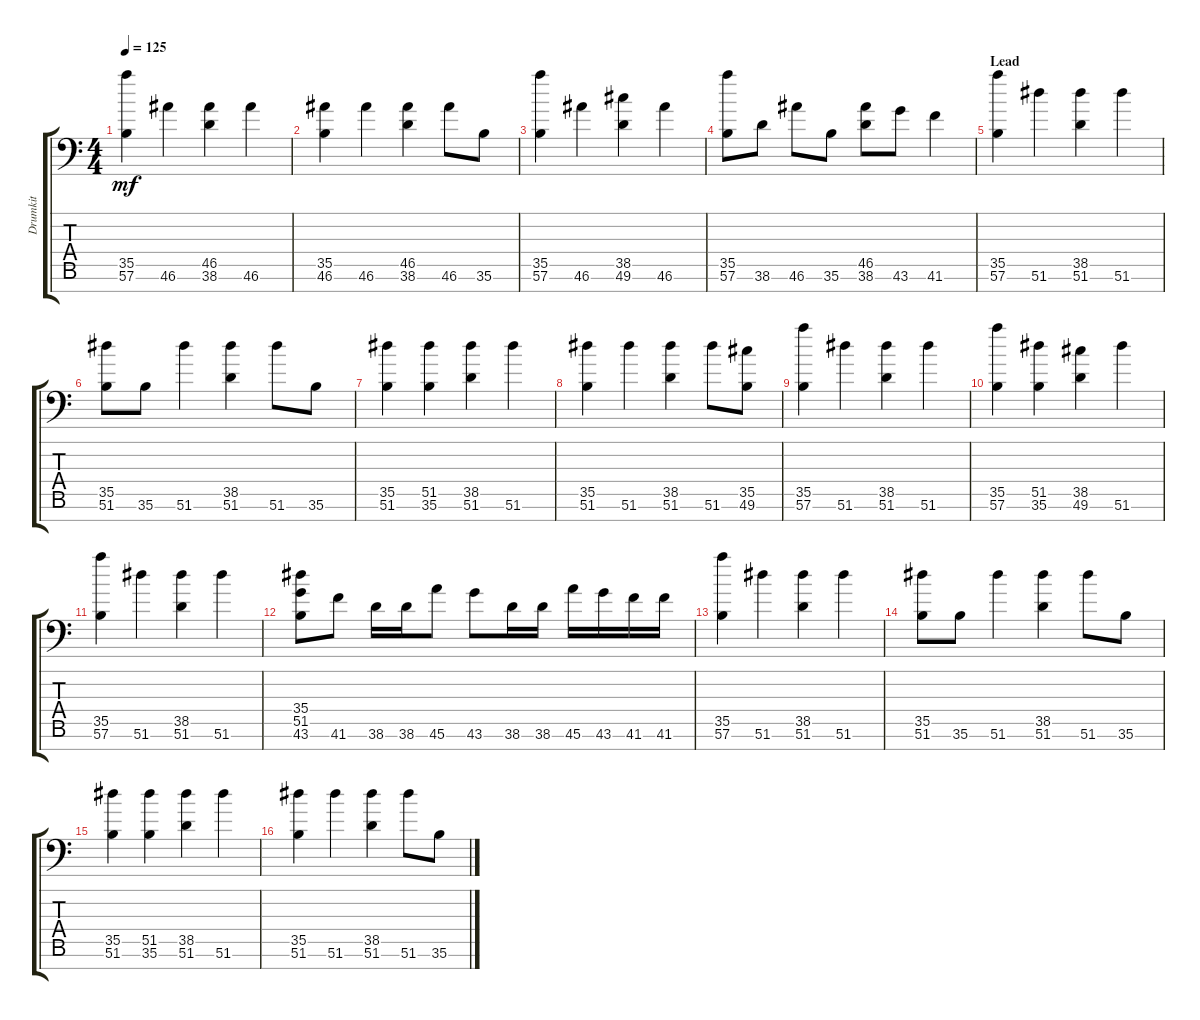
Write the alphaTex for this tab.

\track ("Drumkit" "Drumkit") {instrument acousticgrandpiano}
\staff {score tabs}
\tuning (C-1 C-1 C-1 C-1 C-1 C-1 C-1) {hide}
\ts (4 4)
\tempo 125
\clef f4
\ks c
(35.5 57.6).4{dy mf} 46.6.4 (46.5 38.6).4 46.6.4 |
(35.5 46.6).4 46.6.4 (46.5 38.6).4 46.6.8 35.6.8 |
(35.5 57.6).4 46.6.4 (38.5 49.6).4 46.6.4 |
(35.5 57.6).8 38.6.8 46.6.8 35.6.8 (46.5 38.6).8 43.6.8 41.6.4 |
\section ("" "Lead")
(35.5 57.6).4 51.6.4 (38.5 51.6).4 51.6.4 |
(35.5 51.6).8 35.6.8 51.6.4 (38.5 51.6).4 51.6.8 35.6.8 |
(35.5 51.6).4 (51.5 35.6).4 (38.5 51.6).4 51.6.4 |
(35.5 51.6).4 51.6.4 (38.5 51.6).4 51.6.8 (35.5 49.6).8 |
(35.5 57.6).4 51.6.4 (38.5 51.6).4 51.6.4 |
(35.5 57.6).4 (51.5 35.6).4 (38.5 49.6).4 51.6.4 |
(35.5 57.6).4 51.6.4 (38.5 51.6).4 51.6.4 |
(35.4 51.5 43.6).8 41.6.8 38.6.16 38.6.16 45.6.8 43.6.8 38.6.16 38.6.16 45.6.16 43.6.16 41.6.16 41.6.16 |
(35.5 57.6).4 51.6.4 (38.5 51.6).4 51.6.4 |
(35.5 51.6).8 35.6.8 51.6.4 (38.5 51.6).4 51.6.8 35.6.8 |
(35.5 51.6).4 (51.5 35.6).4 (38.5 51.6).4 51.6.4 |
(35.5 51.6).4 51.6.4 (38.5 51.6).4 51.6.8 35.6.8
